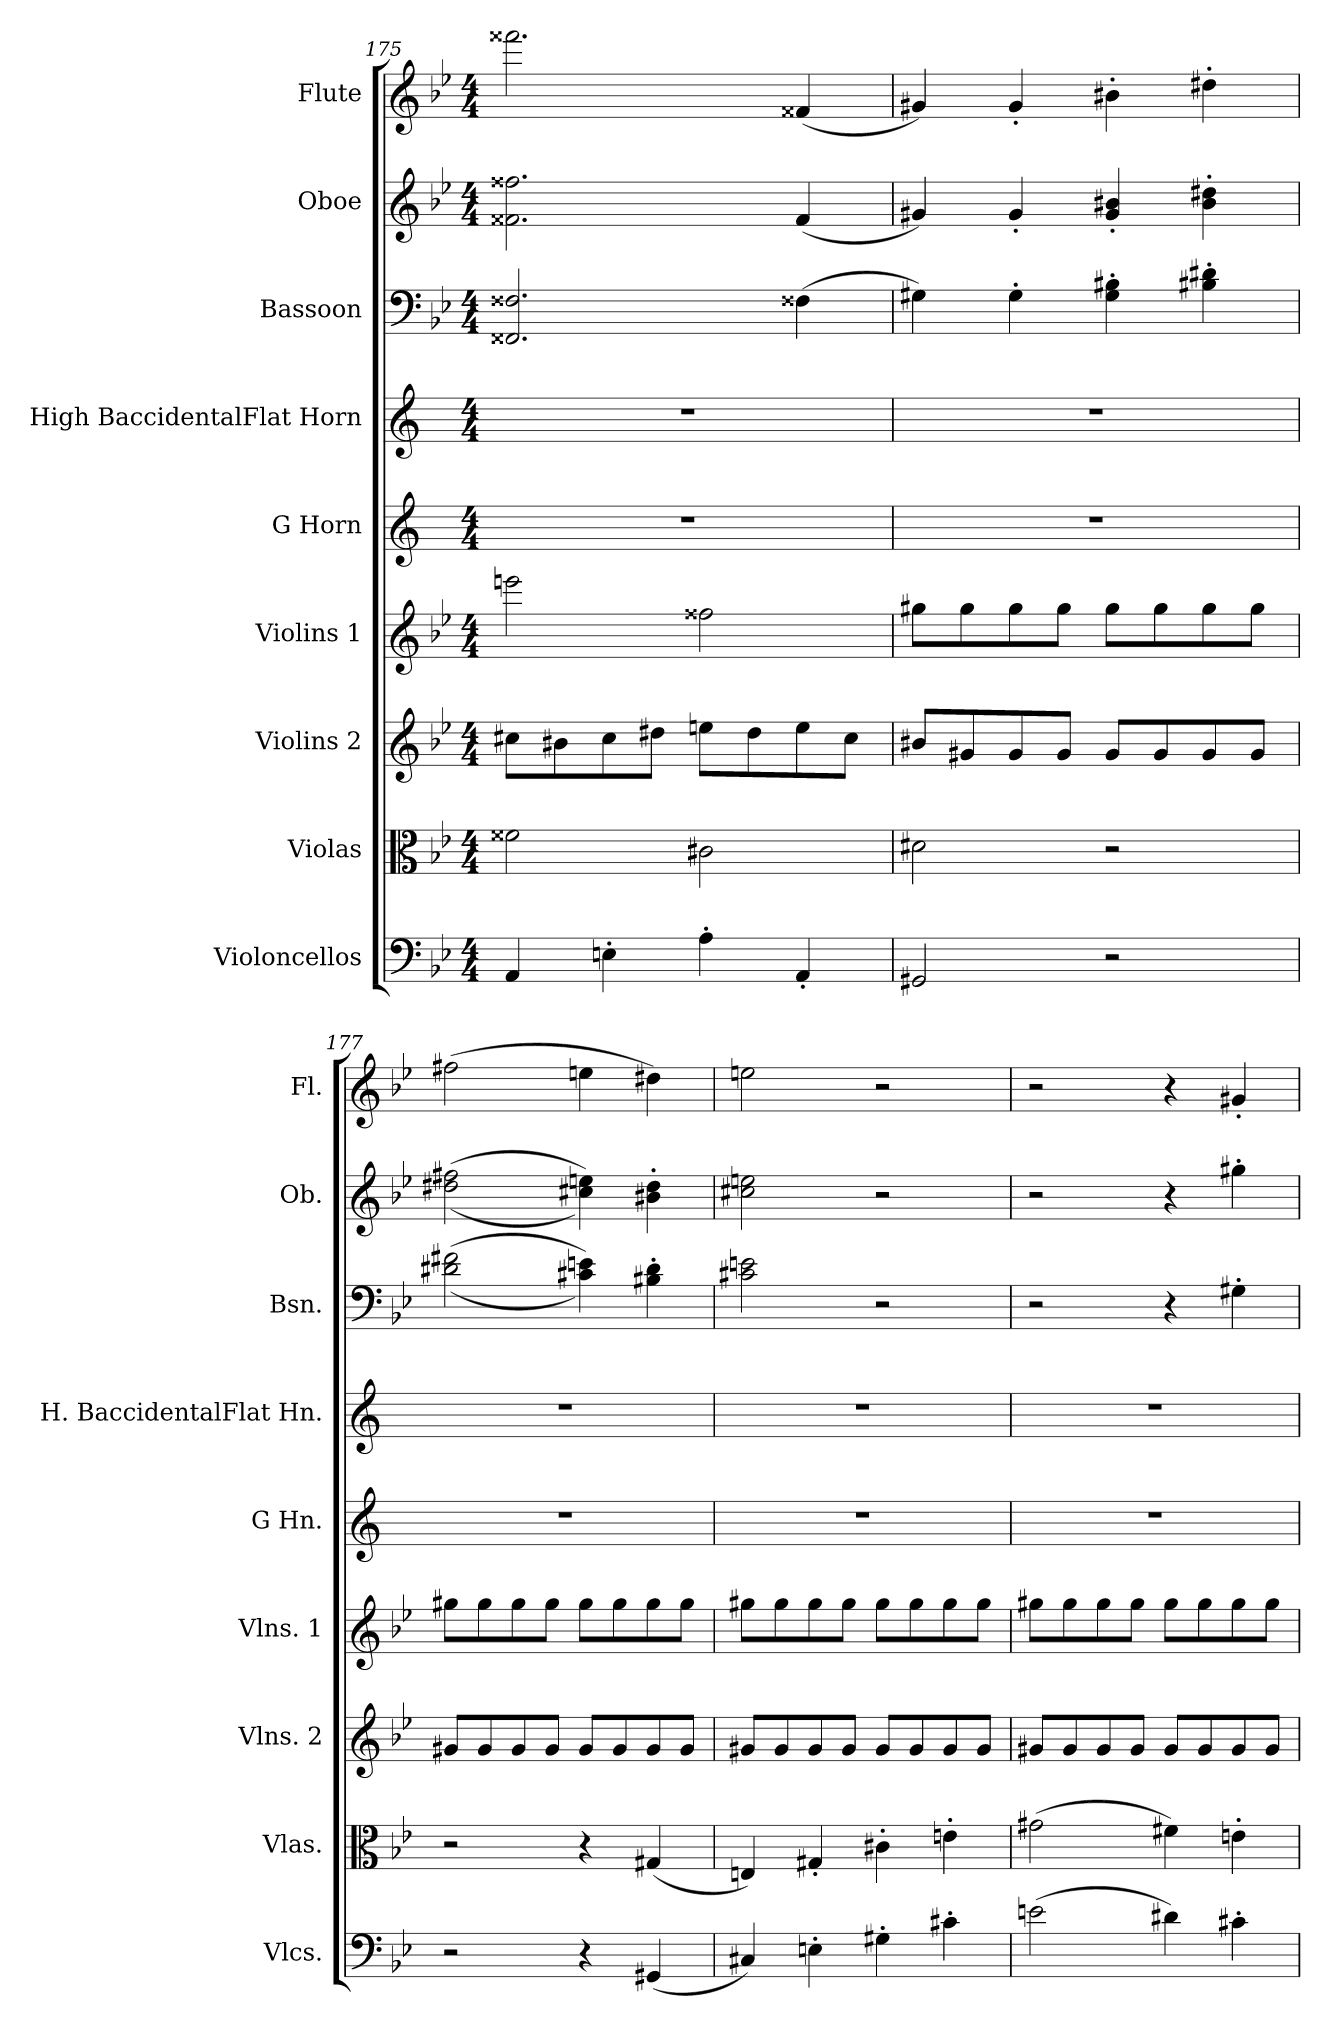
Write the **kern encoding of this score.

**kern	**kern	**kern	**kern	**kern	**kern	**kern	**kern	**kern
*part9	*part8	*part7	*part6	*part5	*part4	*part3	*part2	*part1
*staff9	*staff8	*staff7	*staff6	*staff5	*staff4	*staff3	*staff2	*staff1
*I"Violoncellos	*I"Violas	*I"Violins 2	*I"Violins 1	*I"G Horn	*I"High BaccidentalFlat Horn	*I"Bassoon	*I"Oboe	*I"Flute
*I'Vlcs.	*I'Vlas.	*I'Vlns. 2	*I'Vlns. 1	*I'G Hn.	*I'H. BaccidentalFlat Hn.	*I'Bsn.	*I'Ob.	*I'Fl.
*clefF4	*clefC3	*clefG2	*clefG2	*clefG2	*clefG2	*clefF4	*clefG2	*clefG2
*	*	*	*	*ITrd3c5	*ITrd1c2	*	*	*
*k[b-e-]	*k[b-e-]	*k[b-e-]	*k[b-e-]	*k[f#]	*k[b-e-]	*k[b-e-]	*k[b-e-]	*k[b-e-]
*M4/4	*M4/4	*M4/4	*M4/4	*M4/4	*M4/4	*M4/4	*M4/4	*M4/4
=175	=175	=175	=175	=175	=175	=175	=175	=175
4AA/	2f##X\	8cc#X\L	2eeen\	1r	1r	2.FF##X/ 2.F##X/	2.f##X\ 2.ff##X\	2.fff##X\
.	.	8b#X\	.	.	.	.	.	.
4En'\	.	8cc#\	.	.	.	.	.	.
.	.	8dd#X\J	.	.	.	.	.	.
4A'\	2c#X\	8een\L	2ff##X\	.	.	.	.	.
.	.	8dd#\	.	.	.	.	.	.
4AA'/	.	8ee\	.	.	.	(4F##X\	(4f##/	(4f##X/
.	.	8cc#\J	.	.	.	.	.	.
=176	=176	=176	=176	=176	=176	=176	=176	=176
2GG#X/	2d#X\	8b#X/L	8gg#X\L	1r	1r	4G#X\)	4g#X/)	4g#X/)
.	.	8g#X/	8gg#\	.	.	.	.	.
.	.	8g#/	8gg#\	.	.	4G#'\	4g#'/	4g#'/
.	.	8g#/J	8gg#\J	.	.	.	.	.
2r	2r	8g#/L	8gg#\L	.	.	4G#\' 4B#X\'	4g#/' 4b#X/'	4b#X'\
.	.	8g#/	8gg#\	.	.	.	.	.
.	.	8g#/	8gg#\	.	.	4B#X\' 4d#X\'	4b#\' 4dd#X\'	4dd#X'\
.	.	8g#/J	8gg#\J	.	.	.	.	.
=177	=177	=177	=177	=177	=177	=177	=177	=177
2r	2r	8g#X/L	8gg#X\L	1r	1r	((2d#X\ 2f#X\	((2dd#X\ 2ff#X\	(2ff#X\
.	.	8g#/	8gg#\	.	.	.	.	.
.	.	8g#/	8gg#\	.	.	.	.	.
.	.	8g#/J	8gg#\J	.	.	.	.	.
4r	4r	8g#/L	8gg#\L	.	.	4c#X\ 4en\))	4cc#X\ 4een\))	4een\
.	.	8g#/	8gg#\	.	.	.	.	.
(4GG#X/	(4G#X/	8g#/	8gg#\	.	.	4B#X\' 4d#\'	4b#X\' 4dd#\'	4dd#X\)
.	.	8g#/J	8gg#\J	.	.	.	.	.
!!LO:PB:g=z
=178	=178	=178	=178	=178	=178	=178	=178	=178
4C#X/)	4En/)	8g#X/L	8gg#X\L	1r	1r	2c#X\ 2en\	2cc#X\ 2een\	2een\
.	.	8g#/	8gg#\	.	.	.	.	.
4En'\	4G#X'/	8g#/	8gg#\	.	.	.	.	.
.	.	8g#/J	8gg#\J	.	.	.	.	.
4G#X'\	4c#X'\	8g#/L	8gg#\L	.	.	2r	2r	2r
.	.	8g#/	8gg#\	.	.	.	.	.
4c#X'\	4en'\	8g#/	8gg#\	.	.	.	.	.
.	.	8g#/J	8gg#\J	.	.	.	.	.
=179	=179	=179	=179	=179	=179	=179	=179	=179
(2en\	(2g#X\	8g#X/L	8gg#X\L	1r	1r	2r	2r	2r
.	.	8g#/	8gg#\	.	.	.	.	.
.	.	8g#/	8gg#\	.	.	.	.	.
.	.	8g#/J	8gg#\J	.	.	.	.	.
4d#X\)	4f#X\)	8g#/L	8gg#\L	.	.	4r	4r	4r
.	.	8g#/	8gg#\	.	.	.	.	.
4c#X'\	4en'\	8g#/	8gg#\	.	.	4G#X'\	4gg#X'\	4g#X'/
.	.	8g#/J	8gg#\J	.	.	.	.	.
=	=	=	=	=	=	=	=	=
*-	*-	*-	*-	*-	*-	*-	*-	*-
